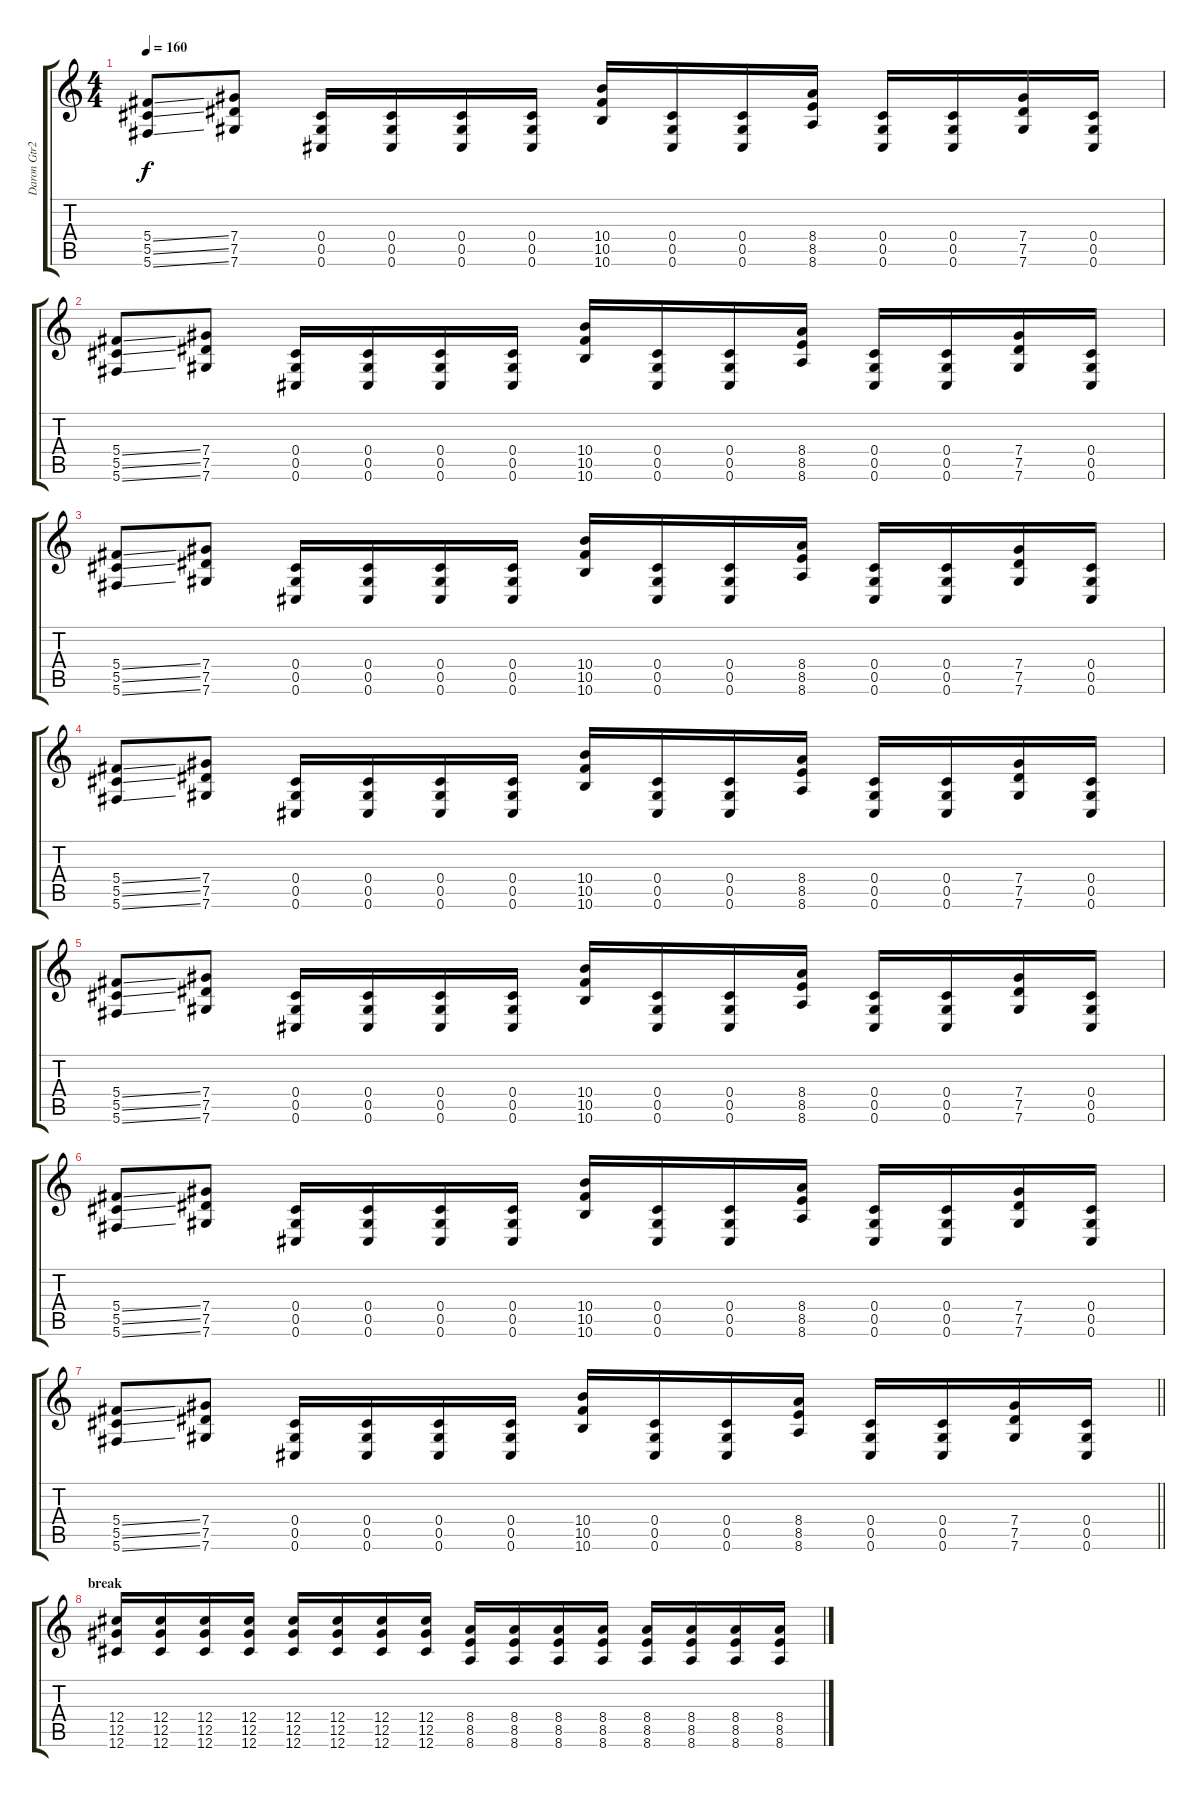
\track ("Daron Gtr2" "Daron Gtr2") {instrument distortionguitar}
\staff {score tabs}
\tuning (Eb4 Bb3 Gb3 Db3 Ab2 Db2) {hide}
\ts (4 4)
\tempo 160
\clef g2
\ks c
(5.4{ss} 5.5{ss} 5.6{ss}).8{dy f} (7.4 7.5 7.6).8 (0.4 0.5 0.6).16 (0.4 0.5 0.6).16 (0.4 0.5 0.6).16 (0.4 0.5 0.6).16 (10.4 10.5 10.6).16 (0.4 0.5 0.6).16 (0.4 0.5 0.6).16 (8.4 8.5 8.6).16 (0.4 0.5 0.6).16 (0.4 0.5 0.6).16 (7.4 7.5 7.6).16 (0.4 0.5 0.6).16 |
(5.4{ss} 5.5{ss} 5.6{ss}).8 (7.4 7.5 7.6).8 (0.4 0.5 0.6).16 (0.4 0.5 0.6).16 (0.4 0.5 0.6).16 (0.4 0.5 0.6).16 (10.4 10.5 10.6).16 (0.4 0.5 0.6).16 (0.4 0.5 0.6).16 (8.4 8.5 8.6).16 (0.4 0.5 0.6).16 (0.4 0.5 0.6).16 (7.4 7.5 7.6).16 (0.4 0.5 0.6).16 |
(5.4{ss} 5.5{ss} 5.6{ss}).8 (7.4 7.5 7.6).8 (0.4 0.5 0.6).16 (0.4 0.5 0.6).16 (0.4 0.5 0.6).16 (0.4 0.5 0.6).16 (10.4 10.5 10.6).16 (0.4 0.5 0.6).16 (0.4 0.5 0.6).16 (8.4 8.5 8.6).16 (0.4 0.5 0.6).16 (0.4 0.5 0.6).16 (7.4 7.5 7.6).16 (0.4 0.5 0.6).16 |
(5.4{ss} 5.5{ss} 5.6{ss}).8 (7.4 7.5 7.6).8 (0.4 0.5 0.6).16 (0.4 0.5 0.6).16 (0.4 0.5 0.6).16 (0.4 0.5 0.6).16 (10.4 10.5 10.6).16 (0.4 0.5 0.6).16 (0.4 0.5 0.6).16 (8.4 8.5 8.6).16 (0.4 0.5 0.6).16 (0.4 0.5 0.6).16 (7.4 7.5 7.6).16 (0.4 0.5 0.6).16 |
(5.4{ss} 5.5{ss} 5.6{ss}).8 (7.4 7.5 7.6).8 (0.4 0.5 0.6).16 (0.4 0.5 0.6).16 (0.4 0.5 0.6).16 (0.4 0.5 0.6).16 (10.4 10.5 10.6).16 (0.4 0.5 0.6).16 (0.4 0.5 0.6).16 (8.4 8.5 8.6).16 (0.4 0.5 0.6).16 (0.4 0.5 0.6).16 (7.4 7.5 7.6).16 (0.4 0.5 0.6).16 |
(5.4{ss} 5.5{ss} 5.6{ss}).8 (7.4 7.5 7.6).8 (0.4 0.5 0.6).16 (0.4 0.5 0.6).16 (0.4 0.5 0.6).16 (0.4 0.5 0.6).16 (10.4 10.5 10.6).16 (0.4 0.5 0.6).16 (0.4 0.5 0.6).16 (8.4 8.5 8.6).16 (0.4 0.5 0.6).16 (0.4 0.5 0.6).16 (7.4 7.5 7.6).16 (0.4 0.5 0.6).16 |
\barLineRight lightlight
(5.4{ss} 5.5{ss} 5.6{ss}).8 (7.4 7.5 7.6).8 (0.4 0.5 0.6).16 (0.4 0.5 0.6).16 (0.4 0.5 0.6).16 (0.4 0.5 0.6).16 (10.4 10.5 10.6).16 (0.4 0.5 0.6).16 (0.4 0.5 0.6).16 (8.4 8.5 8.6).16 (0.4 0.5 0.6).16 (0.4 0.5 0.6).16 (7.4 7.5 7.6).16 (0.4 0.5 0.6).16 |
\section ("" "break")
(12.4 12.5 12.6).16 (12.4 12.5 12.6).16 (12.4 12.5 12.6).16 (12.4 12.5 12.6).16 (12.4 12.5 12.6).16 (12.4 12.5 12.6).16 (12.4 12.5 12.6).16 (12.4 12.5 12.6).16 (8.4 8.5 8.6).16 (8.4 8.5 8.6).16 (8.4 8.5 8.6).16 (8.4 8.5 8.6).16 (8.4 8.5 8.6).16 (8.4 8.5 8.6).16 (8.4 8.5 8.6).16 (8.4 8.5 8.6).16
